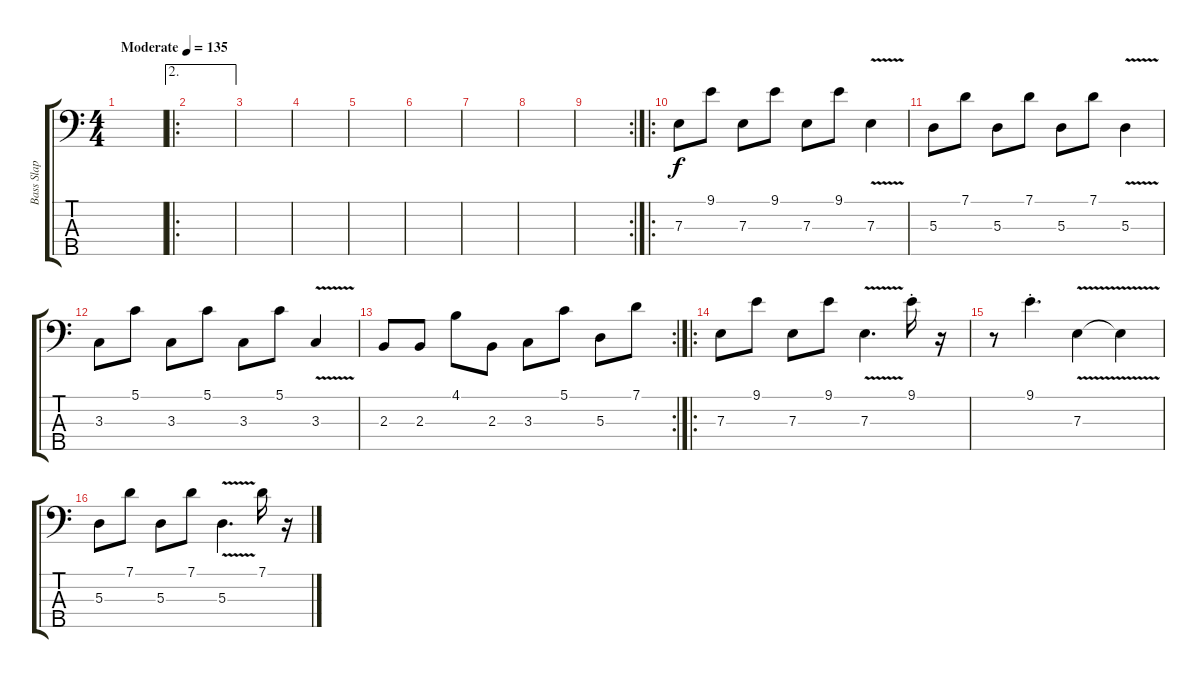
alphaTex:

\track ("Bass Slap" "Bass Slap") {instrument slapbass1}
\staff {score tabs}
\tuning (G2 D2 A1 E1 B0) {hide}
\ts (4 4)
\tempo (135 "Moderate")
\clef f4
\ks c
|
\ae 2
\ro
|
|
|
|
|
|
|
\rc 2
|
\ro
7.3.8 9.1.8 7.3.8 9.1.8 7.3.8 9.1.8 7.3{v}.4 |
5.3.8 7.1.8 5.3.8 7.1.8 5.3.8 7.1.8 5.3{v}.4 |
3.3.8 5.1.8 3.3.8 5.1.8 3.3.8 5.1.8 3.3{v}.4 |
\rc 2
2.3.8 2.3.8 4.1.8 2.3.8 3.3.8 5.1.8 5.3.8 7.1.8 |
\ro
7.3.8 9.1.8 7.3.8 9.1.8 7.3{v}.4{d} 9.1{st}.16 r.16 |
r.8 9.1{st}.4{d} 7.3{v}.4 7.3{t}.4 |
5.3.8 7.1.8 5.3.8 7.1.8 5.3{v}.4{d} 7.1.16 r.16
